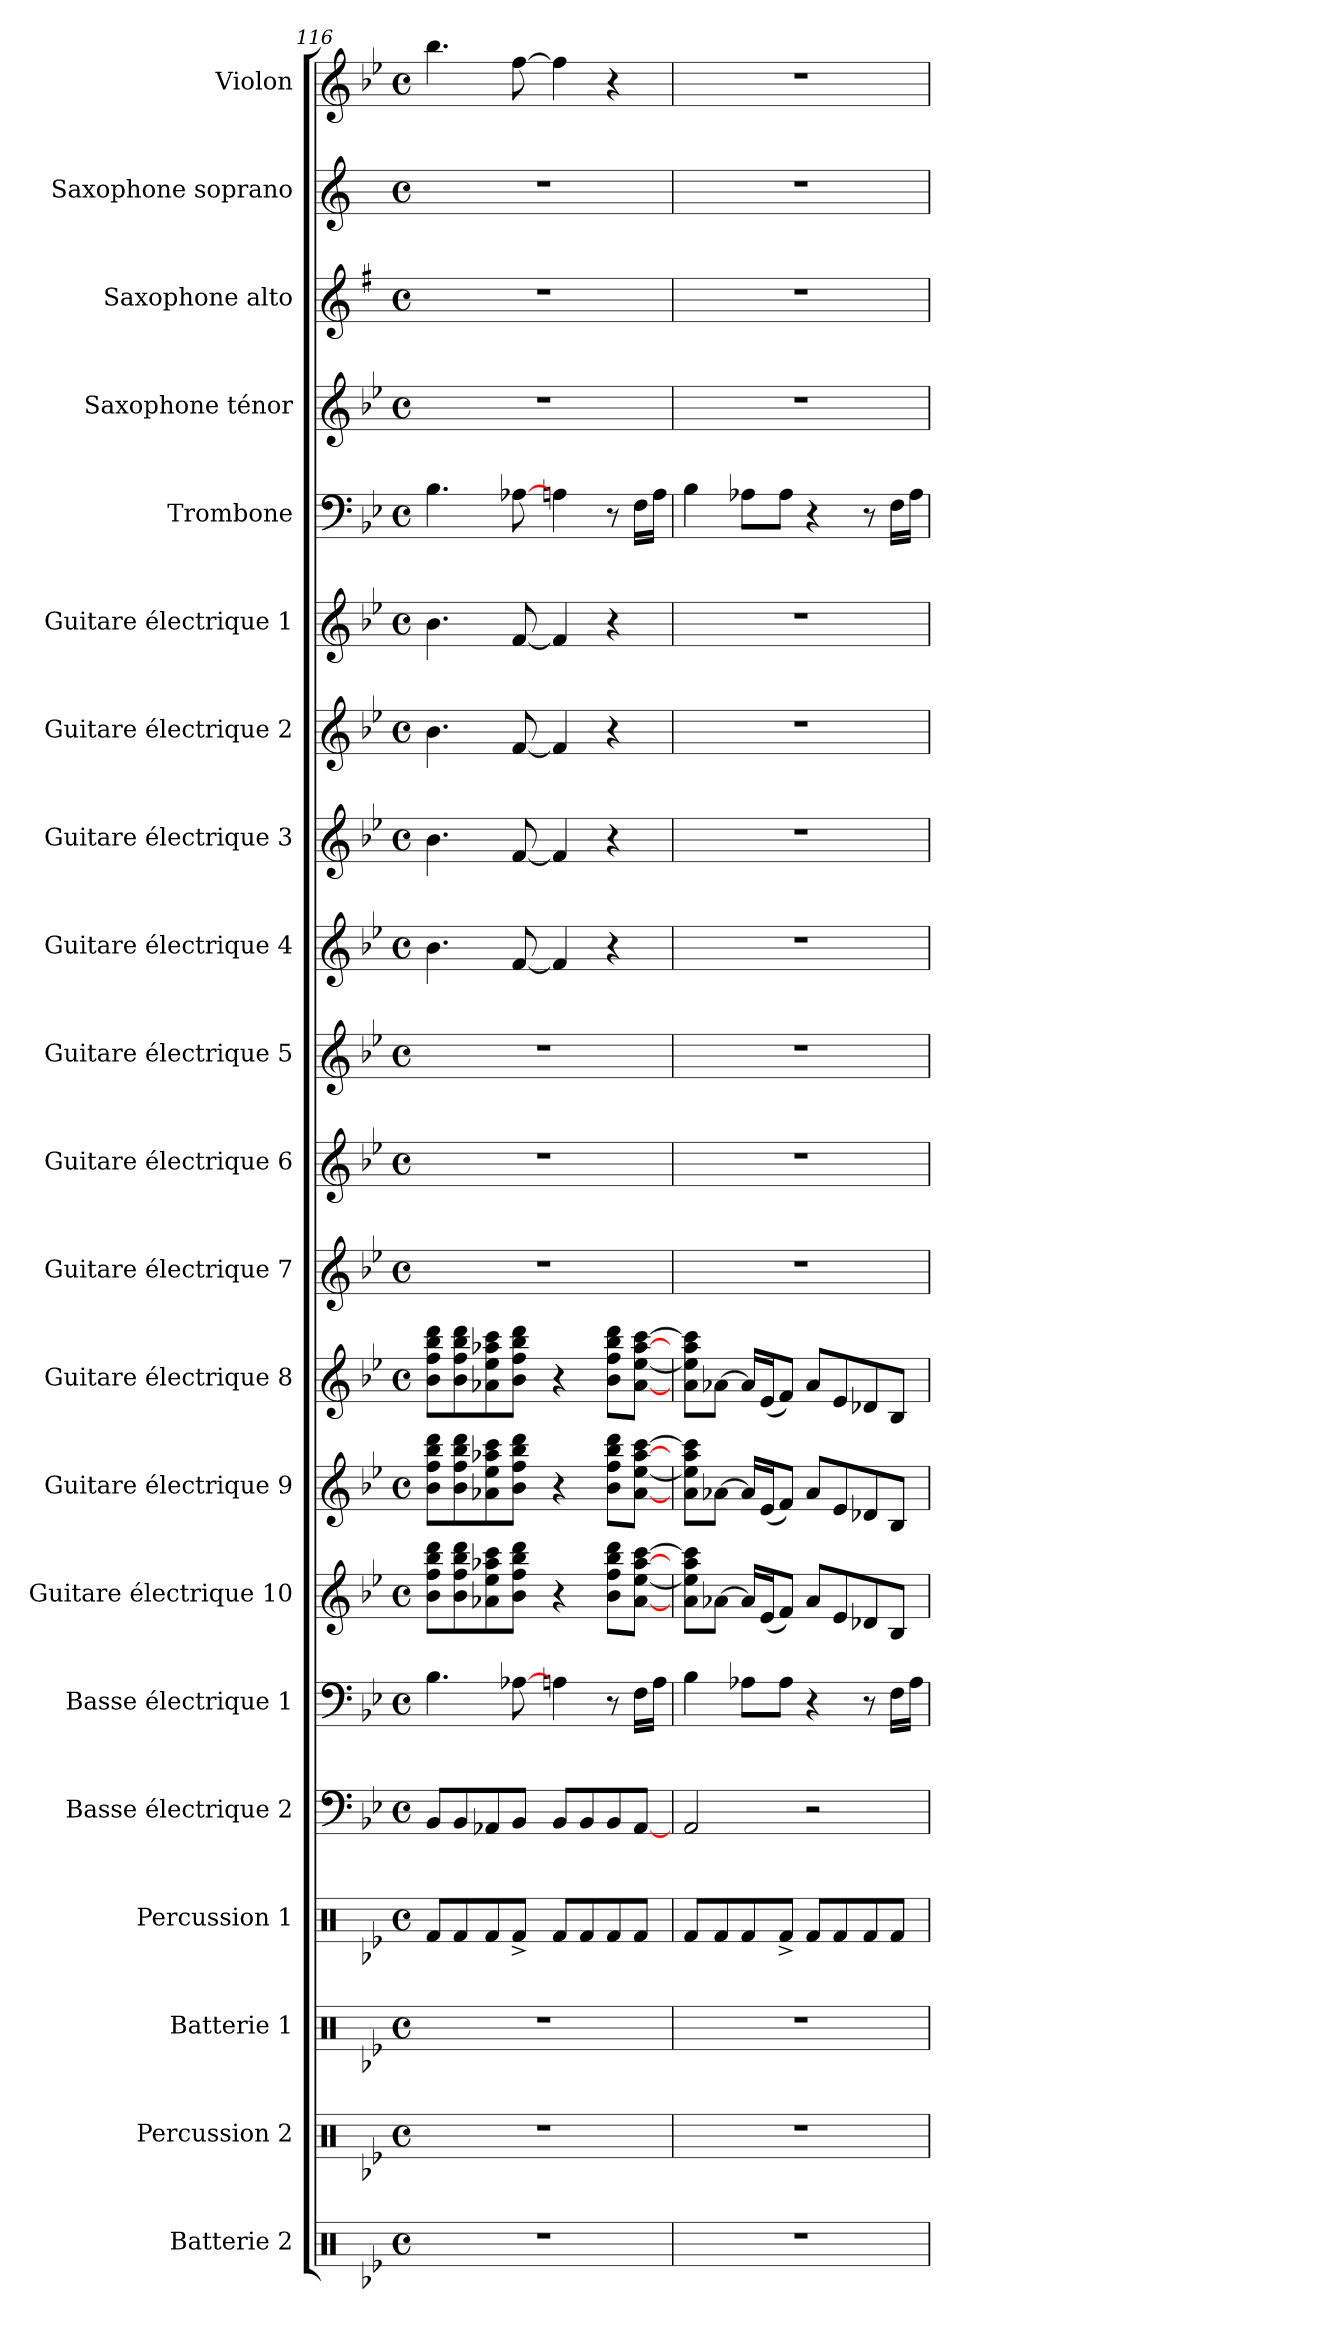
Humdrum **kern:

**kern	**kern	**kern	**kern	**kern	**kern	**kern	**kern	**kern	**kern	**kern	**kern	**kern	**kern	**kern	**kern	**kern	**kern	**kern	**kern	**kern
*part21	*part20	*part19	*part18	*part17	*part16	*part15	*part14	*part13	*part12	*part11	*part10	*part9	*part8	*part7	*part6	*part5	*part4	*part3	*part2	*part1
*staff21	*staff20	*staff19	*staff18	*staff17	*staff16	*staff15	*staff14	*staff13	*staff12	*staff11	*staff10	*staff9	*staff8	*staff7	*staff6	*staff5	*staff4	*staff3	*staff2	*staff1
*I"Batterie 2	*I"Percussion 2	*I"Batterie 1	*I"Percussion 1	*I"Basse électrique 2	*I"Basse électrique 1	*I"Guitare électrique 10	*I"Guitare électrique 9	*I"Guitare électrique 8	*I"Guitare électrique 7	*I"Guitare électrique 6	*I"Guitare électrique 5	*I"Guitare électrique 4	*I"Guitare électrique 3	*I"Guitare électrique 2	*I"Guitare électrique 1	*I"Trombone	*I"Saxophone ténor	*I"Saxophone alto	*I"Saxophone soprano	*I"Violon
*I'Batt. 2	*I'Perc. 2	*I'Batt. 1	*I'Perc. 1	*I'B.ƒ. 2	*I'B.ƒ. 1	*I'Gtr.ƒ. 10	*I'Gtr.ƒ. 9	*I'Gtr.ƒ. 8	*I'Gtr.ƒ. 7	*I'Gtr.ƒ. 6	*I'Gtr.ƒ. 5	*I'Gtr.ƒ. 4	*I'Gtr.ƒ. 3	*I'Gtr.ƒ. 2	*I'Gtr.ƒ. 1	*I'Tbn.	*I'Sx. T.	*I'Sx. A.	*I'Sx. S.	*I'Vln.
*clefX	*clefX	*clefX	*clefX	*clefF4	*clefF4	*clefG2	*clefG2	*clefG2	*clefG2	*clefG2	*clefG2	*clefG2	*clefG2	*clefG2	*clefG2	*clefF4	*clefG2	*clefG2	*clefG2	*clefG2
*	*	*	*	*ITrd7c12	*ITrd7c12	*ITrd7c12	*ITrd7c12	*ITrd7c12	*ITrd7c12	*ITrd7c12	*ITrd7c12	*ITrd7c12	*ITrd7c12	*ITrd7c12	*ITrd7c12	*	*ITrd8c14	*ITrd5c9	*ITrd1c2	*
*k[b-e-]	*k[b-e-]	*k[b-e-]	*k[b-e-]	*k[b-e-]	*k[b-e-]	*k[b-e-]	*k[b-e-]	*k[b-e-]	*k[b-e-]	*k[b-e-]	*k[b-e-]	*k[b-e-]	*k[b-e-]	*k[b-e-]	*k[b-e-]	*k[b-e-]	*k[b-e-]	*k[b-e-]	*k[b-e-]	*k[b-e-]
*B-:	*B-:	*B-:	*B-:	*B-:	*B-:	*B-:	*B-:	*B-:	*B-:	*B-:	*B-:	*B-:	*B-:	*B-:	*B-:	*B-:	*B-:	*B-:	*B-:	*B-:
*M4/4	*M4/4	*M4/4	*M4/4	*M4/4	*M4/4	*M4/4	*M4/4	*M4/4	*M4/4	*M4/4	*M4/4	*M4/4	*M4/4	*M4/4	*M4/4	*M4/4	*M4/4	*M4/4	*M4/4	*M4/4
*met(c)	*met(c)	*met(c)	*met(c)	*met(c)	*met(c)	*met(c)	*met(c)	*met(c)	*met(c)	*met(c)	*met(c)	*met(c)	*met(c)	*met(c)	*met(c)	*met(c)	*met(c)	*met(c)	*met(c)	*met(c)
=116	=116	=116	=116	=116	=116	=116	=116	=116	=116	=116	=116	=116	=116	=116	=116	=116	=116	=116	=116	=116
1r	1r	1r	8Rf/L	8BBB-/L	4.BB-\	8B-\ 8f\ 8b-\ 8dd\L	8B-\ 8f\ 8b-\ 8dd\L	8B-\ 8f\ 8b-\ 8dd\L	1r	1r	1r	4.B-\	4.B-\	4.B-\	4.B-\	4.B-\	1r	1r	1r	4.bb-\
.	.	.	8Rf/	8BBB-/	.	8B-\ 8f\ 8b-\ 8dd\	8B-\ 8f\ 8b-\ 8dd\	8B-\ 8f\ 8b-\ 8dd\	.	.	.	.	.	.	.	.	.	.	.	.
.	.	.	8Rf/	8AAA-X/	.	8A-X\ 8e-\ 8a-X\ 8cc\	8A-X\ 8e-\ 8a-X\ 8cc\	8A-X\ 8e-\ 8a-X\ 8cc\	.	.	.	.	.	.	.	.	.	.	.	.
.	.	.	8Rf^</J	8BBB-/J	[8AA-X\	8B-\ 8f\ 8b-\ 8dd\J	8B-\ 8f\ 8b-\ 8dd\J	8B-\ 8f\ 8b-\ 8dd\J	.	.	.	[8F/	[8F/	[8F/	[8F/	[8A-X\	.	.	.	[8ff\
.	.	.	8Rf/L	8BBB-/L	4AA\	4r	4r	4r	.	.	.	4F/]	4F/]	4F/]	4F/]	4A\	.	.	.	4ff\]
.	.	.	8Rf/	8BBB-/	.	.	.	.	.	.	.	.	.	.	.	.	.	.	.	.
.	.	.	8Rf/	8BBB-/	8r	8B-\ 8f\ 8b-\ 8dd\L	8B-\ 8f\ 8b-\ 8dd\L	8B-\ 8f\ 8b-\ 8dd\L	.	.	.	4r	4r	4r	4r	8r	.	.	.	4r
.	.	.	8Rf/J	[8AAA-/J	16FF\LL	[8A-\ [8e-\ [8a-\ [8cc\J	[8A-\ [8e-\ [8a-\ [8cc\J	[8A-\ [8e-\ [8a-\ [8cc\J	.	.	.	.	.	.	.	16F\LL	.	.	.	.
.	.	.	.	.	16AA\JJ	.	.	.	.	.	.	.	.	.	.	16A\JJ	.	.	.	.
=117	=117	=117	=117	=117	=117	=117	=117	=117	=117	=117	=117	=117	=117	=117	=117	=117	=117	=117	=117	=117
1r	1r	1r	8Rf/L	2AAA/	4BB-\	8A\ 8e-\] 8a\ 8cc\]L	8A\ 8e-\] 8a\ 8cc\]L	8A\ 8e-\] 8a\ 8cc\]L	1r	1r	1r	1r	1r	1r	1r	4B-\	1r	1r	1r	1r
.	.	.	8Rf/	.	.	[8A-X\J	[8A-X\J	[8A-X\J	.	.	.	.	.	.	.	.	.	.	.	.
.	.	.	8Rf/	.	8AA-X\L	16A-/LL]	16A-/LL]	16A-/LL]	.	.	.	.	.	.	.	8A-X\L	.	.	.	.
.	.	.	.	.	.	(<16E-/J	(<16E-/J	(<16E-/J	.	.	.	.	.	.	.	.	.	.	.	.
.	.	.	8Rf^</J	.	8AA-\J	8F/J)	8F/J)	8F/J)	.	.	.	.	.	.	.	8A-\J	.	.	.	.
.	.	.	8Rf/L	2r	4r	8A-/L	8A-/L	8A-/L	.	.	.	.	.	.	.	4r	.	.	.	.
.	.	.	8Rf/	.	.	8E-/	8E-/	8E-/	.	.	.	.	.	.	.	.	.	.	.	.
.	.	.	8Rf/	.	8r	8D-X/	8D-X/	8D-X/	.	.	.	.	.	.	.	8r	.	.	.	.
.	.	.	8Rf/J	.	16FF\LL	8BB-/J	8BB-/J	8BB-/J	.	.	.	.	.	.	.	16F\LL	.	.	.	.
.	.	.	.	.	16AA-\JJ	.	.	.	.	.	.	.	.	.	.	16A-\JJ	.	.	.	.
=	=	=	=	=	=	=	=	=	=	=	=	=	=	=	=	=	=	=	=	=
*-	*-	*-	*-	*-	*-	*-	*-	*-	*-	*-	*-	*-	*-	*-	*-	*-	*-	*-	*-	*-
